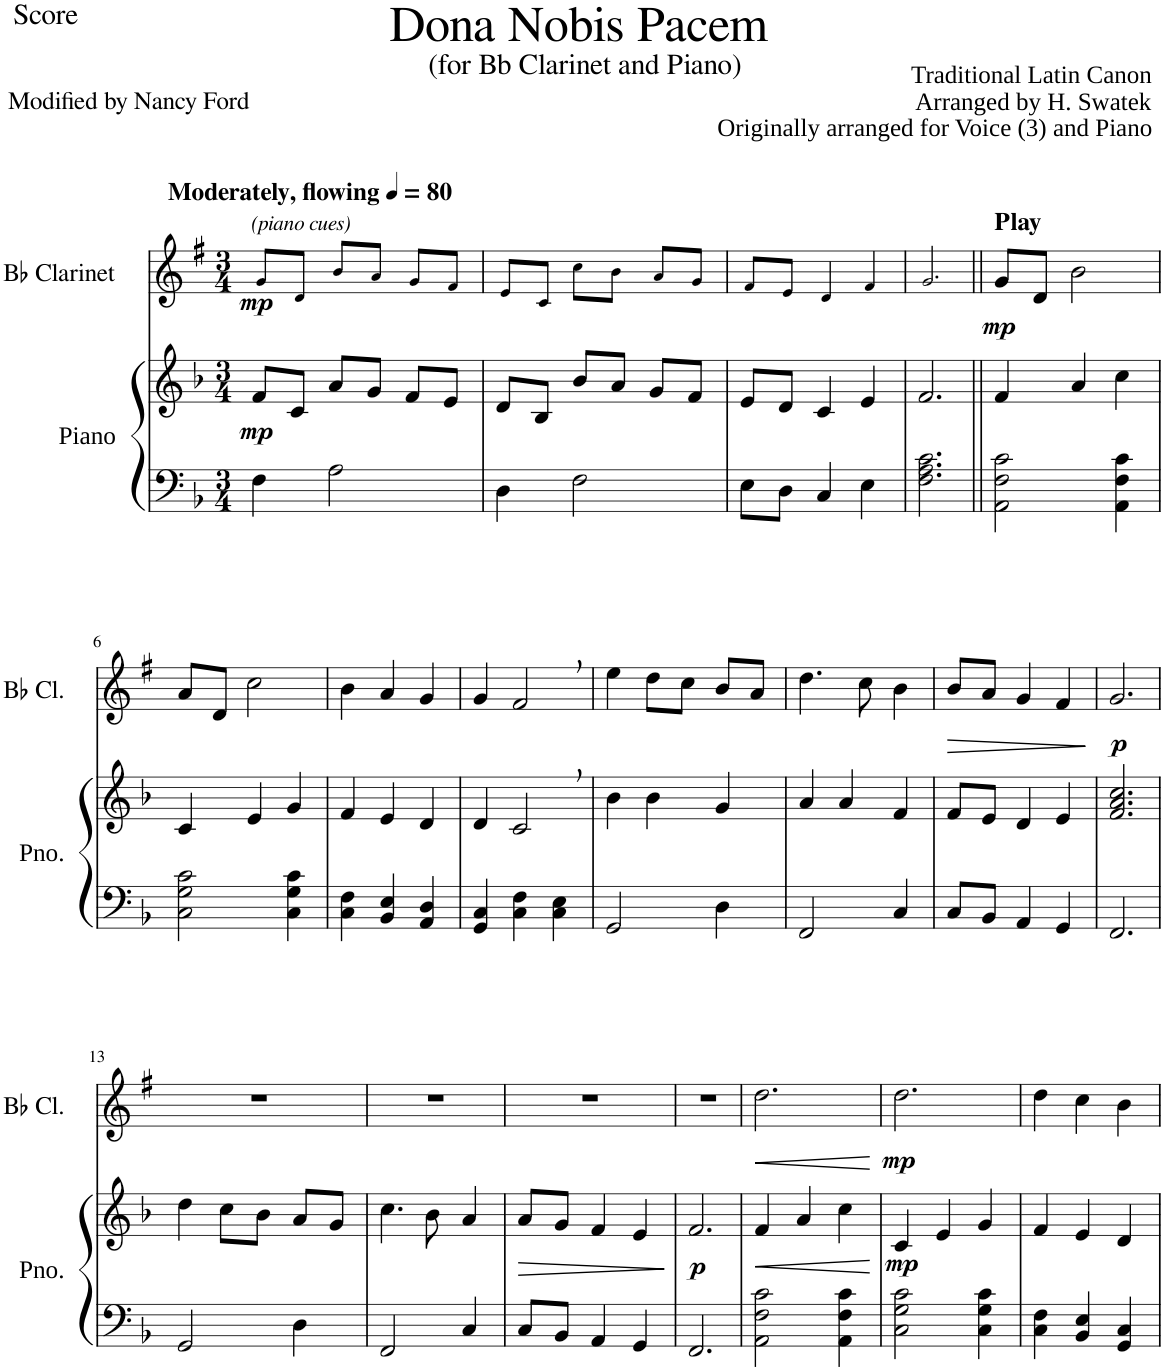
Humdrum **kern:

**kern	**kern	**dynam	**kern	**dynam
*part2	*part2	*part2	*part1	*part1
*staff3	*staff2	*staff2/3	*staff1	*staff1
*I"Piano	*	*	*I"Bb Clarinet	*
*I'Pno.	*	*	*I'Bb Cl.	*
*clefF4	*clefG2	*	*clefG2	*
*	*	*	*Trd1c2	*
*k[b-]	*k[b-]	*	*k[f#]	*
*M3/4	*M3/4	*	*M3/4	*
*MM80	*MM80	*	*MM80	*
=1	=1	=1	=1	=1
!	!	!	!LO:TX:a:i:t=(piano cues)	!
!	!	!	!LO:TX:a:B:t=Moderately, flowing	!
!	!	!LO:DY:b	!	!LO:DY:b
4F\	8f/L	mp	8g/L	mp
.	8c/J	.	8d/J	.
2A\	8a/L	.	8b/L	.
.	8g/J	.	8a/J	.
.	8f/L	.	8g/L	.
.	8e/J	.	8f#/J	.
=2	=2	=2	=2	=2
4D\	8d/L	.	8e/L	.
.	8B-/J	.	8c/J	.
2F\	8b-/L	.	8cc\L	.
.	8a/J	.	8b\J	.
.	8g/L	.	8a/L	.
.	8f/J	.	8g/J	.
=3	=3	=3	=3	=3
8E\L	8e/L	.	8f#/L	.
8D\J	8d/J	.	8e/J	.
4C/	4c/	.	4d/	.
4E\	4e/	.	4f#/	.
=4	=4	=4	=4	=4
2.F\ 2.A\ 2.c\	2.f/	.	2.g/	.
=5||	=5||	=5||	=5||	=5||
!	!	!	!LO:TX:a:B:t=Play	!
!	!	!	!	!LO:DY:b
2AA\ 2F\ 2c\	4f/	.	8g/L	mp
.	.	.	8d/J	.
.	4a/	.	2b\	.
4AA\ 4F\ 4c\	4cc\	.	.	.
!!LO:LB:g=z
=6	=6	=6	=6	=6
2C\ 2G\ 2c\	4c/	.	8a/L	.
.	.	.	8d/J	.
.	4e/	.	2cc\	.
4C\ 4G\ 4c\	4g/	.	.	.
=7	=7	=7	=7	=7
4C\ 4F\	4f/	.	4b\	.
4BB-/ 4E/	4e/	.	4a/	.
4AA/ 4D/	4d/	.	4g/	.
=8	=8	=8	=8	=8
4GG/ 4C/	4d/	.	4g/	.
4C\ 4F\	2c,/	.	2f#,/	.
4C\ 4E\	.	.	.	.
=9	=9	=9	=9	=9
2GG/	4b-\	.	4ee\	.
.	4b-\	.	8dd\L	.
.	.	.	8cc\J	.
4D\	4g/	.	8b/L	.
.	.	.	8a/J	.
=10	=10	=10	=10	=10
2FF/	4a/	.	4.dd\	.
.	4a/	.	.	.
.	.	.	8cc\	.
4C/	4f/	.	4b\	.
=11	=11	=11	=11	=11
!	!	!	!	!LO:HP:b
8C/L	8f/L	.	8b/L	>
8BB-/J	8e/J	.	8a/J	.
4AA/	4d/	.	4g/	.
4GG/	4e/	.	4f#/	.
.	.	.	.	]
=12	=12	=12	=12	=12
!	!	!	!	!LO:DY:b
2.FF/	2.f/ 2.a/ 2.cc/	.	2.g/	p
!!LO:LB:g=z
=13	=13	=13	=13	=13
2GG/	4dd\	.	2.r	.
.	8cc\L	.	.	.
.	8b-\J	.	.	.
4D\	8a/L	.	.	.
.	8g/J	.	.	.
=14	=14	=14	=14	=14
2FF/	4.cc\	.	2.r	.
.	8b-\	.	.	.
4C/	4a/	.	.	.
=15	=15	=15	=15	=15
!	!	!LO:HP:b	!	!
8C/L	8a/L	>	2.r	.
8BB-/J	8g/J	.	.	.
4AA/	4f/	.	.	.
4GG/	4e/	.	.	.
.	.	]	.	.
=16	=16	=16	=16	=16
!	!	!LO:DY:b	!	!
2.FF/	2.f/	p	2.r	.
=17	=17	=17	=17	=17
!	!	!LO:HP:b	!	!LO:HP:b
2AA\ 2F\ 2c\	4f/	<	2.dd\	<
.	4a/	.	.	.
4AA\ 4F\ 4c\	4cc\	.	.	.
.	.	[	.	[
=18	=18	=18	=18	=18
!	!	!LO:DY:b	!	!LO:DY:b
2C\ 2G\ 2c\	4c/	mp	2.dd\	mp
.	4e/	.	.	.
4C\ 4G\ 4c\	4g/	.	.	.
=19	=19	=19	=19	=19
4C\ 4F\	4f/	.	4dd\	.
4BB-/ 4E/	4e/	.	4cc\	.
4GG/ 4C/	4d/	.	4b\	.
=	=	=	=	=
*-	*-	*-	*-	*-
